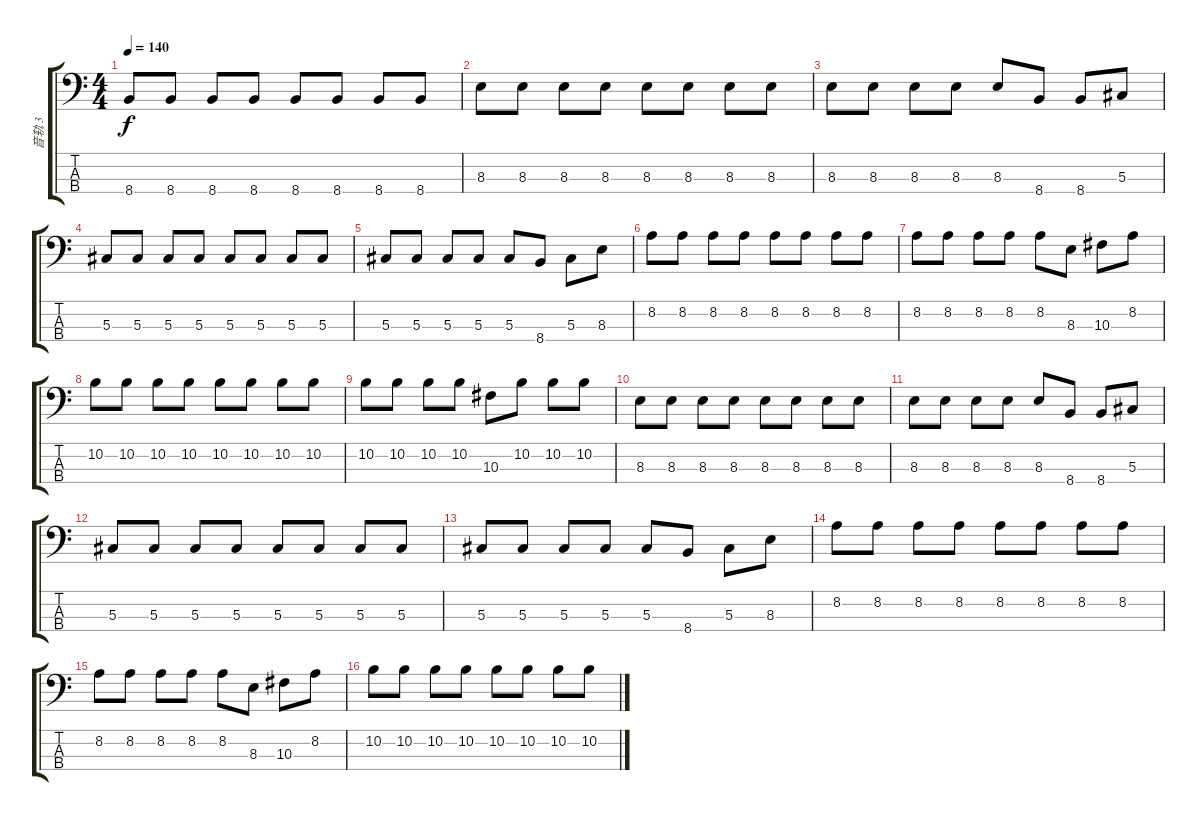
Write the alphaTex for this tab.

\track ("音轨 3" "音轨 3") {instrument electricbassfinger}
\staff {score tabs}
\tuning (Gb2 Db2 Ab1 Eb1) {hide}
\ts (4 4)
\tempo 140
\clef f4
\ks c
8.4.8{dy f} 8.4.8 8.4.8 8.4.8 8.4.8 8.4.8 8.4.8 8.4.8 |
8.3.8 8.3.8 8.3.8 8.3.8 8.3.8 8.3.8 8.3.8 8.3.8 |
8.3.8 8.3.8 8.3.8 8.3.8 8.3.8 8.4.8 8.4.8 5.3.8 |
5.3.8 5.3.8 5.3.8 5.3.8 5.3.8 5.3.8 5.3.8 5.3.8 |
5.3.8 5.3.8 5.3.8 5.3.8 5.3.8 8.4.8 5.3.8 8.3.8 |
8.2.8 8.2.8 8.2.8 8.2.8 8.2.8 8.2.8 8.2.8 8.2.8 |
8.2.8 8.2.8 8.2.8 8.2.8 8.2.8 8.3.8 10.3.8 8.2.8 |
10.2.8 10.2.8 10.2.8 10.2.8 10.2.8 10.2.8 10.2.8 10.2.8 |
10.2.8 10.2.8 10.2.8 10.2.8 10.3.8 10.2.8 10.2.8 10.2.8 |
8.3.8 8.3.8 8.3.8 8.3.8 8.3.8 8.3.8 8.3.8 8.3.8 |
8.3.8 8.3.8 8.3.8 8.3.8 8.3.8 8.4.8 8.4.8 5.3.8 |
5.3.8 5.3.8 5.3.8 5.3.8 5.3.8 5.3.8 5.3.8 5.3.8 |
5.3.8 5.3.8 5.3.8 5.3.8 5.3.8 8.4.8 5.3.8 8.3.8 |
8.2.8 8.2.8 8.2.8 8.2.8 8.2.8 8.2.8 8.2.8 8.2.8 |
8.2.8 8.2.8 8.2.8 8.2.8 8.2.8 8.3.8 10.3.8 8.2.8 |
10.2.8 10.2.8 10.2.8 10.2.8 10.2.8 10.2.8 10.2.8 10.2.8
